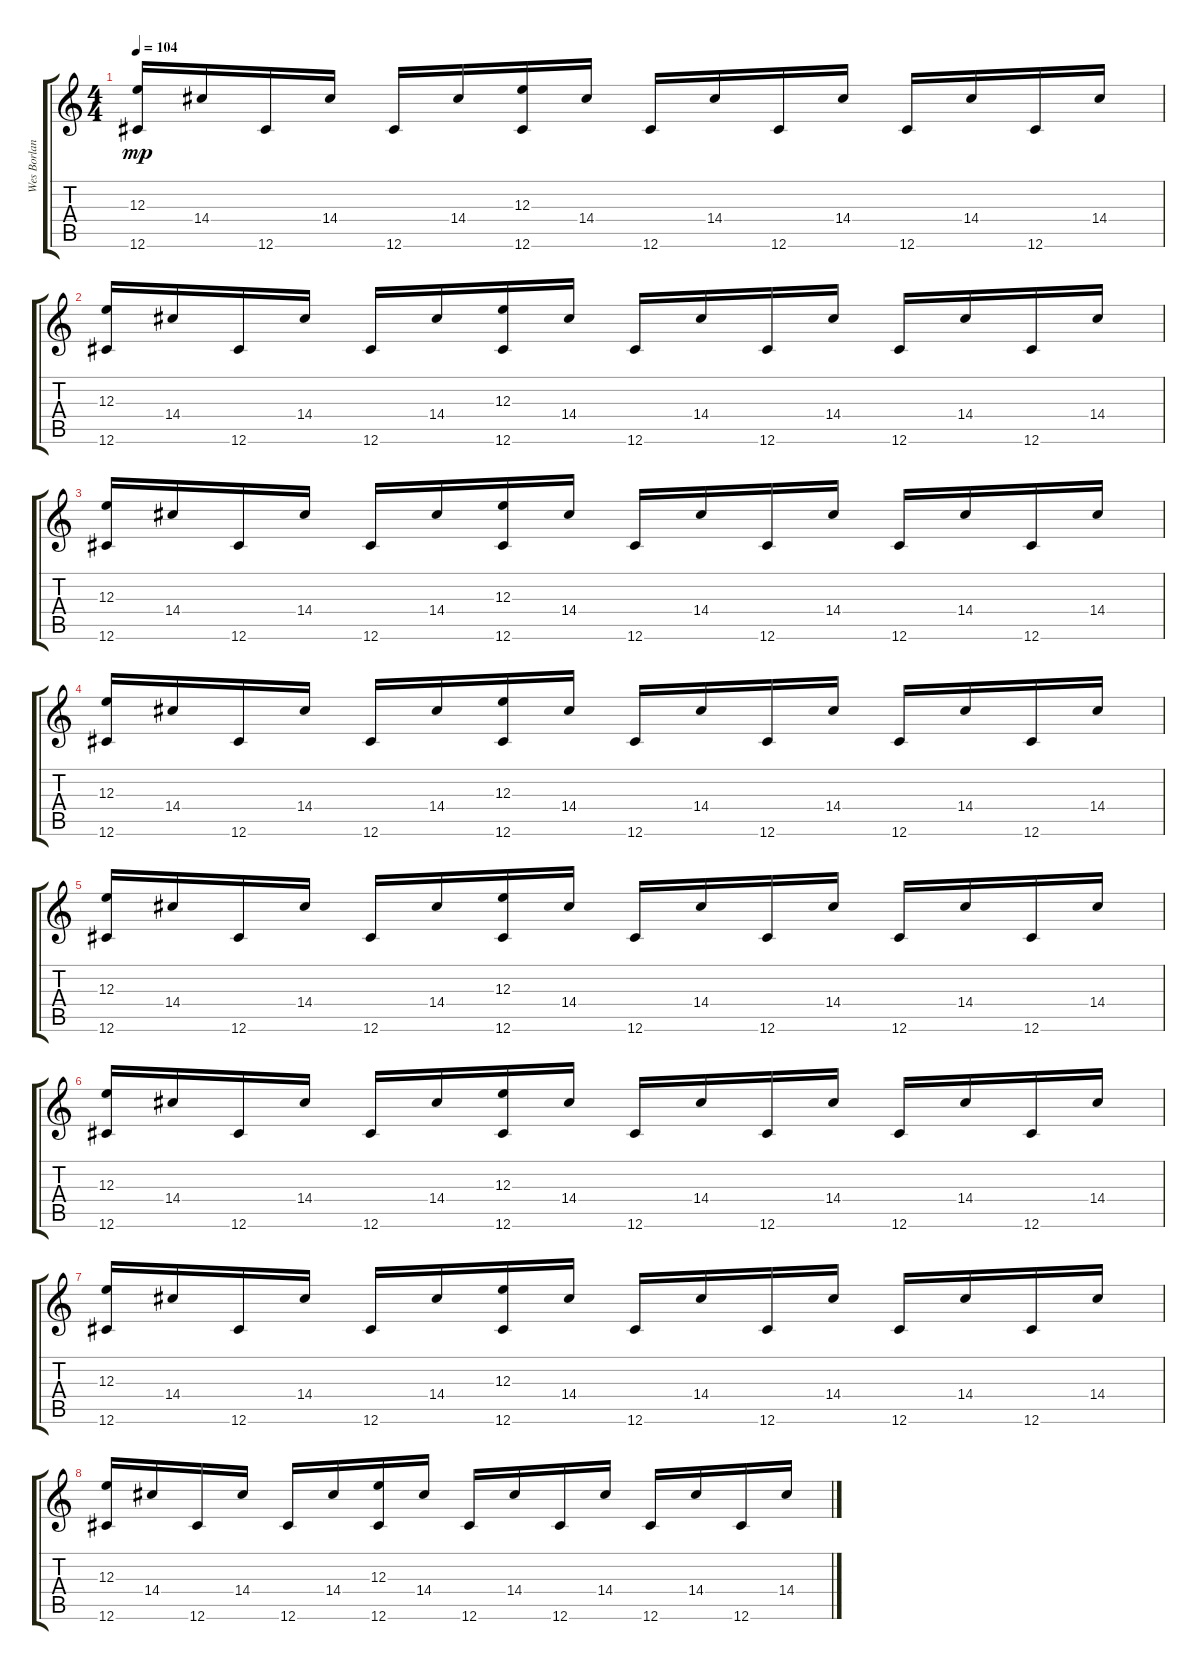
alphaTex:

\track ("Wes Borland (Guitar)" "Wes Borlan") {instrument electricguitarclean}
\staff {score tabs}
\tuning (Db4 Ab3 E3 B2 Gb2 Db2) {hide}
\ts (4 4)
\tempo 104
\clef g2
\ks c
(12.3 12.6).16{dy mp} 14.4.16 12.6.16 14.4.16 12.6.16 14.4.16 (12.3 12.6).16 14.4.16 12.6.16 14.4.16 12.6.16 14.4.16 12.6.16 14.4.16 12.6.16 14.4.16 |
(12.3 12.6).16 14.4.16 12.6.16 14.4.16 12.6.16 14.4.16 (12.3 12.6).16 14.4.16 12.6.16 14.4.16 12.6.16 14.4.16 12.6.16 14.4.16 12.6.16 14.4.16 |
(12.3 12.6).16 14.4.16 12.6.16 14.4.16 12.6.16 14.4.16 (12.3 12.6).16 14.4.16 12.6.16 14.4.16 12.6.16 14.4.16 12.6.16 14.4.16 12.6.16 14.4.16 |
(12.3 12.6).16 14.4.16 12.6.16 14.4.16 12.6.16 14.4.16 (12.3 12.6).16 14.4.16 12.6.16 14.4.16 12.6.16 14.4.16 12.6.16 14.4.16 12.6.16 14.4.16 |
(12.3 12.6).16 14.4.16 12.6.16 14.4.16 12.6.16 14.4.16 (12.3 12.6).16 14.4.16 12.6.16 14.4.16 12.6.16 14.4.16 12.6.16 14.4.16 12.6.16 14.4.16 |
(12.3 12.6).16 14.4.16 12.6.16 14.4.16 12.6.16 14.4.16 (12.3 12.6).16 14.4.16 12.6.16 14.4.16 12.6.16 14.4.16 12.6.16 14.4.16 12.6.16 14.4.16 |
(12.3 12.6).16 14.4.16 12.6.16 14.4.16 12.6.16 14.4.16 (12.3 12.6).16 14.4.16 12.6.16 14.4.16 12.6.16 14.4.16 12.6.16 14.4.16 12.6.16 14.4.16 |
(12.3 12.6).16 14.4.16 12.6.16 14.4.16 12.6.16 14.4.16 (12.3 12.6).16 14.4.16 12.6.16 14.4.16 12.6.16 14.4.16 12.6.16 14.4.16 12.6.16 14.4.16
